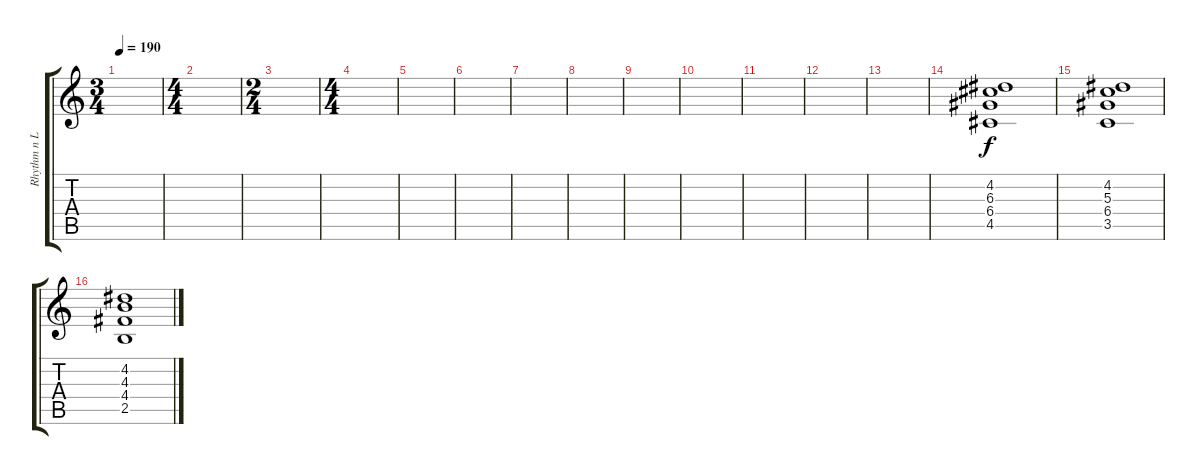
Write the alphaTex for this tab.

\track ("Rhythm n Lead Guitar" "Rhythm n L") {instrument distortionguitar}
\staff {score tabs}
\tuning (E4 B3 G3 D3 A2 E2) {hide}
\ts (3 4)
\tempo 190
\clef g2
\ks c
|
\ts (4 4)
|
\ts (2 4)
|
\ts (4 4)
|
|
|
|
|
|
|
|
|
|
\section ("" "")
(4.2 6.3 6.4 4.5).1{volume 11} |
(4.2 5.3 6.4 3.5).1 |
(4.2 4.3 4.4 2.5).1
